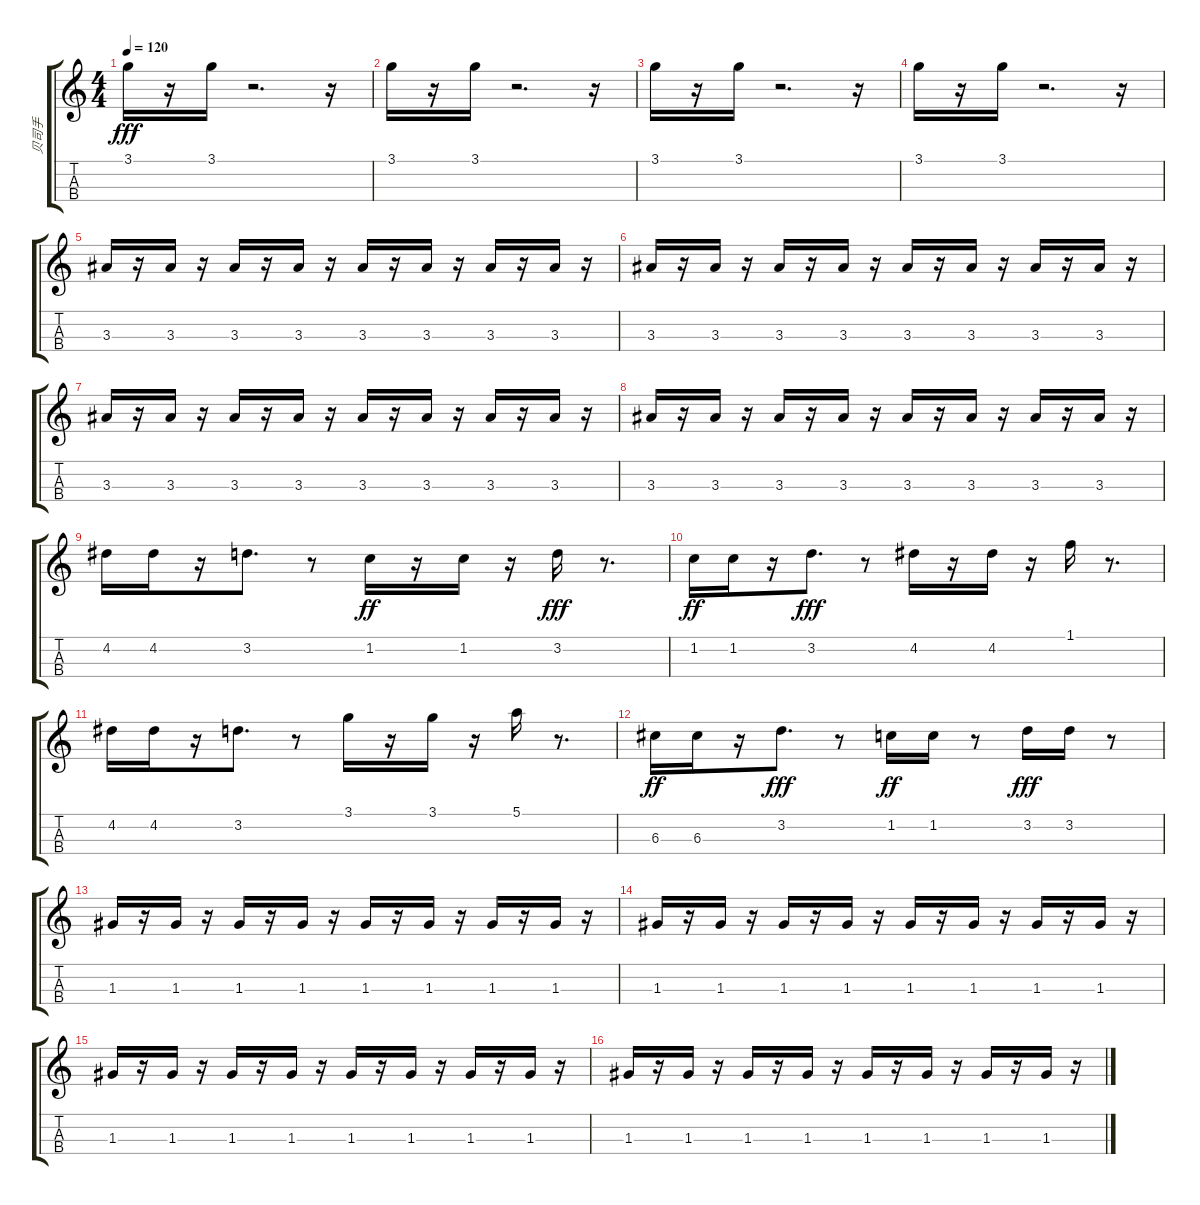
\track ("贝司手" "贝司手") {instrument electricbassfinger}
\staff {score tabs}
\tuning (E4 B3 G3 D3) {hide}
\ts (4 4)
\tempo 120
\clef g2
\ks c
3.1.16{txt "" dy fff instrument electricbassfinger} r.16 3.1.16 r.2{d} r.16 |
3.1.16 r.16 3.1.16 r.2{d} r.16 |
3.1.16 r.16 3.1.16 r.2{d} r.16 |
3.1.16 r.16 3.1.16 r.2{d} r.16 |
3.3.16 r.16 3.3.16 r.16 3.3.16 r.16 3.3.16 r.16 3.3.16 r.16 3.3.16 r.16 3.3.16 r.16 3.3.16 r.16 |
3.3.16 r.16 3.3.16 r.16 3.3.16 r.16 3.3.16 r.16 3.3.16 r.16 3.3.16 r.16 3.3.16 r.16 3.3.16 r.16 |
3.3.16 r.16 3.3.16 r.16 3.3.16 r.16 3.3.16 r.16 3.3.16 r.16 3.3.16 r.16 3.3.16 r.16 3.3.16 r.16 |
3.3.16 r.16 3.3.16 r.16 3.3.16 r.16 3.3.16 r.16 3.3.16 r.16 3.3.16 r.16 3.3.16 r.16 3.3.16 r.16 |
4.2.16 4.2.16 r.16 3.2.8{d} r.8 1.2.16{dy ff} r.16 1.2.16 r.16 3.2.16{dy fff} r.8{d} |
1.2.16{dy ff} 1.2.16 r.16 3.2.8{d dy fff} r.8 4.2.16 r.16 4.2.16 r.16 1.1.16 r.8{d} |
4.2.16 4.2.16 r.16 3.2.8{d} r.8 3.1.16 r.16 3.1.16 r.16 5.1.16 r.8{d} |
6.3.16{dy ff} 6.3.16 r.16 3.2.8{d dy fff} r.8 1.2.16{dy ff} 1.2.16 r.8 3.2.16{dy fff} 3.2.16 r.8 |
1.3.16 r.16 1.3.16 r.16 1.3.16 r.16 1.3.16 r.16 1.3.16 r.16 1.3.16 r.16 1.3.16 r.16 1.3.16 r.16 |
1.3.16 r.16 1.3.16 r.16 1.3.16 r.16 1.3.16 r.16 1.3.16 r.16 1.3.16 r.16 1.3.16 r.16 1.3.16 r.16 |
1.3.16 r.16 1.3.16 r.16 1.3.16 r.16 1.3.16 r.16 1.3.16 r.16 1.3.16 r.16 1.3.16 r.16 1.3.16 r.16 |
1.3.16 r.16 1.3.16 r.16 1.3.16 r.16 1.3.16 r.16 1.3.16 r.16 1.3.16 r.16 1.3.16 r.16 1.3.16 r.16
